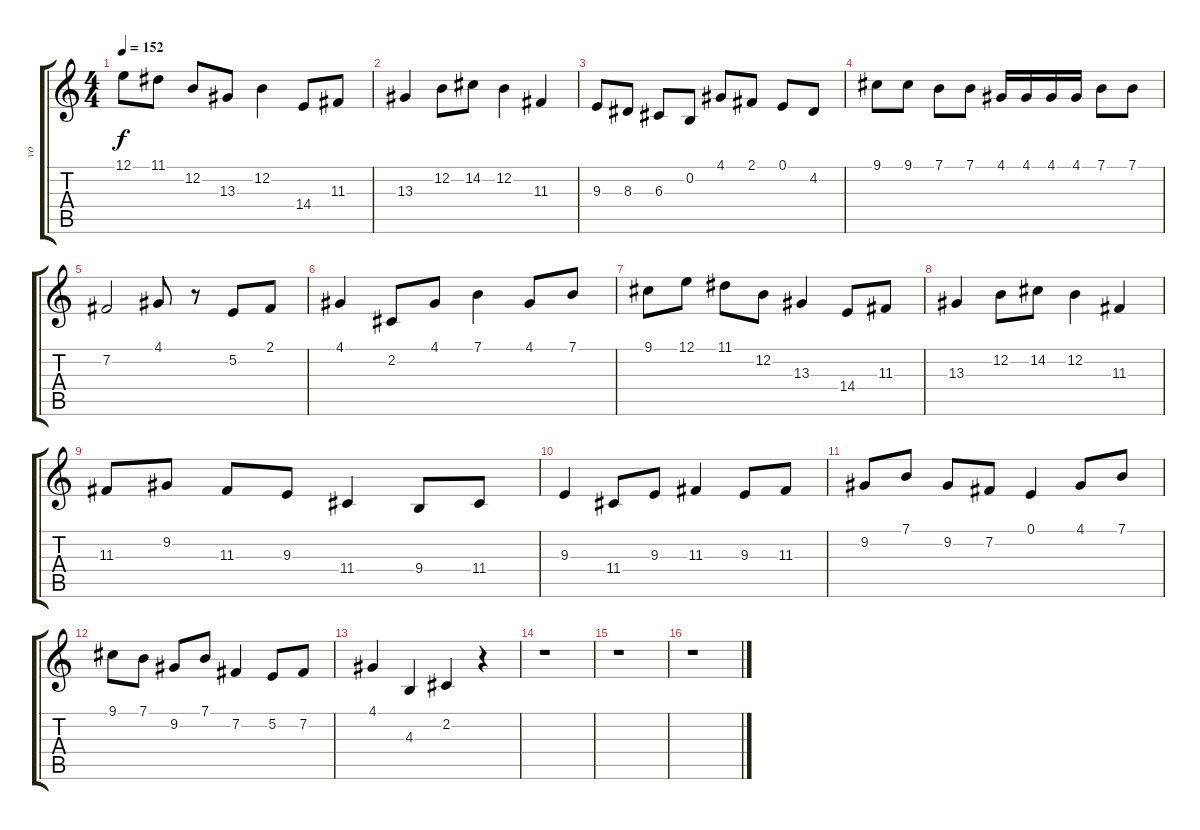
\track ("vo" "vo") {instrument lead1square}
\staff {score tabs}
\tuning (E4 B3 G3 D3 A2 E2) {hide}
\ts (4 4)
\tempo 152
\clef g2
\ks c
12.1.8{dy f} 11.1.8 12.2.8 13.3.8 12.2.4 14.4.8 11.3.8 |
13.3.4 12.2.8 14.2.8 12.2.4 11.3.4 |
9.3.8 8.3.8 6.3.8 0.2.8 4.1.8 2.1.8 0.1.8 4.2.8 |
9.1.8 9.1.8 7.1.8 7.1.8 4.1.16 4.1.16 4.1.16 4.1.16 7.1.8 7.1.8 |
7.2.2 4.1.8 r.8 5.2.8 2.1.8 |
4.1.4 2.2.8 4.1.8 7.1.4 4.1.8 7.1.8 |
9.1.8 12.1.8 11.1.8 12.2.8 13.3.4 14.4.8 11.3.8 |
13.3.4 12.2.8 14.2.8 12.2.4 11.3.4 |
11.3.8 9.2.8 11.3.8 9.3.8 11.4.4 9.4.8 11.4.8 |
9.3.4 11.4.8 9.3.8 11.3.4 9.3.8 11.3.8 |
9.2.8 7.1.8 9.2.8 7.2.8 0.1.4 4.1.8 7.1.8 |
9.1.8 7.1.8 9.2.8 7.1.8 7.2.4 5.2.8 7.2.8 |
4.1.4 4.3.4 2.2.4 r.4 |
r.1 |
r.1 |
r.1
